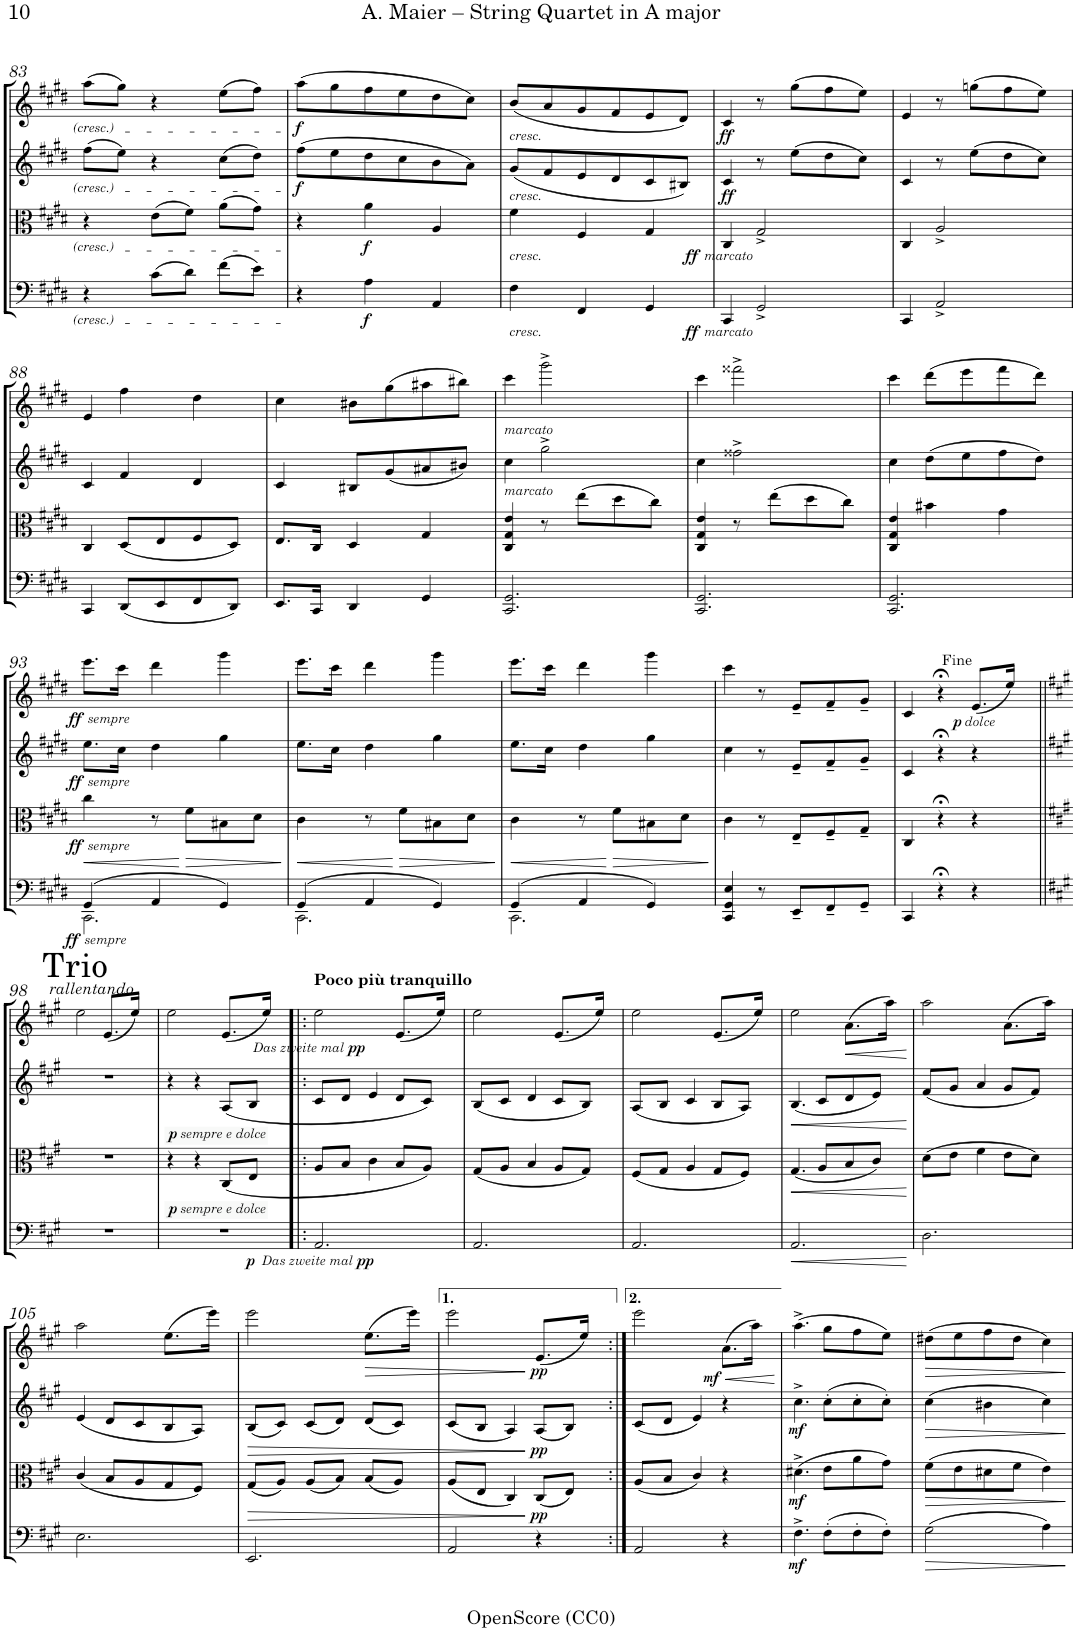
**kern	**dynam	**kern	**dynam	**kern	**dynam	**kern	**dynam
*part4	*part4	*part3	*part3	*part2	*part2	*part1	*part1
*staff4	*staff4	*staff3	*staff3	*staff2	*staff2	*staff1	*staff1
*I"Violoncello	*	*I"Viola	*	*I"Violin 2	*	*I"Violin 1	*
*I'Vc	*	*I'Vla	*	*I'Vln	*	*I'Vln	*
!!LO:PB:g=z
*clefF4	*	*clefC3	*	*clefG2	*	*clefG2	*
*k[f#c#g#d#]	*	*k[f#c#g#d#]	*	*k[f#c#g#d#]	*	*k[f#c#g#d#]	*
*M3/4	*	*M3/4	*	*M3/4	*	*M3/4	*
=83	=83	=83	=83	=83	=83	=83	=83
4r	.	4r	.	(8ff#\L	.	(8aa\L	.
.	.	.	.	8ee\J)	.	8gg#\J)	.
(8c#\L	.	(8e\L	.	4r	.	4r	.
8d#\J)	.	8f#\J)	.	.	.	.	.
(8f#\L	.	(8a\L	.	(8cc#\L	.	(8ee\L	.
8e\J)	.	8g#\J)	.	8dd#\J)	.	8ff#\J)	.
=84	=84	=84	=84	=84	=84	=84	=84
!	!	!	!	!	!LO:DY:b	!	!LO:DY:b
4r	.	4r	.	(8ff#\L	f	(8aa\L	f
.	.	.	.	8ee\	.	8gg#\	.
!	!LO:DY:b	!	!LO:DY:b	!	!	!	!
4A\	f	4a\	f	8dd#\	.	8ff#\	.
.	.	.	.	8cc#\	.	8ee\	.
4AA/	.	4A/	.	8b\	.	8dd#\	.
.	.	.	.	8a\J)	.	8cc#\J)	.
=85	=85	=85	=85	=85	=85	=85	=85
!	!	!	!	!	!	!LO:TX:b:i:t=cresc.	!
!	!	!	!	!LO:TX:b:i:t=cresc.	!	!	!
!	!	!LO:TX:b:i:t=cresc.	!	!	!	!	!
!LO:TX:b:i:t=cresc.	!	!	!	!	!	!	!
4F#\	.	4f#\	.	(8g#/L	.	(8b/L	.
.	.	.	.	8f#/	.	8a/	.
4FF#/	.	4F#/	.	8e/	.	8g#/	.
.	.	.	.	8d#/	.	8f#/	.
4GG#/	.	4G#/	.	8c#/	.	8e/	.
.	.	.	.	8B#X/J)	.	8d#/J)	.
=86	=86	=86	=86	=86	=86	=86	=86
!	!LO:DY:b	!	!	!	!	!	!
!	!LO:DY:n=1:b	!	!LO:DY:b	!	!	!	!
!	!	!	!LO:DY:n=1:b	!	!LO:DY:b	!	!LO:DY:b
4CC#/	ff other-dynamics	4C#/	ff other-dynamics	4c#/	ff	4c#/	ff
2GG#^/	.	2G#^/	.	8r	.	8r	.
.	.	.	.	(8ee\L	.	(8gg#\L	.
.	.	.	.	8dd#\	.	8ff#\	.
.	.	.	.	8cc#\J)	.	8ee\J)	.
=87	=87	=87	=87	=87	=87	=87	=87
4CC#/	.	4C#/	.	4c#/	.	4e/	.
2AA^/	.	2A^/	.	8r	.	8r	.
.	.	.	.	(8ee\L	.	(8ggn\L	.
.	.	.	.	8dd#\	.	8ff#\	.
.	.	.	.	8cc#\J)	.	8ee\J)	.
!!LO:LB:g=z
=88	=88	=88	=88	=88	=88	=88	=88
4CC#/	.	4C#/	.	4c#/	.	4e/	.
(8DD#/L	.	(8D#/L	.	4f#/	.	4ff#\	.
8EE/	.	8E/	.	.	.	.	.
8FF#/	.	8F#/	.	4d#/	.	4dd#\	.
8DD#/J)	.	8D#/J)	.	.	.	.	.
=89	=89	=89	=89	=89	=89	=89	=89
8.EE/L	.	8.E/L	.	4c#/	.	4cc#\	.
16CC#/Jk	.	16C#/Jk	.	.	.	.	.
4DD#/	.	4D#/	.	8B#X/L	.	8b#X\L	.
.	.	.	.	(8g#/	.	(8gg#\	.
4GG#/	.	4G#/	.	8a#X/	.	8aa#X\	.
.	.	.	.	8b#X/J)	.	8bb#X\J)	.
=90	=90	=90	=90	=90	=90	=90	=90
!	!	!	!	!	!	!LO:TX:b:i:t=marcato	!
!	!	!	!	!LO:TX:b:i:t=marcato	!	!	!
2.CC#/ 2.GG#/	.	4C#/ 4G#/ 4e/	.	4cc#\	.	4ccc#\	.
.	.	8r	.	2gg#^\	.	2ggg#^\	.
.	.	(8ee\L	.	.	.	.	.
.	.	8dd#\	.	.	.	.	.
.	.	8cc#\J)	.	.	.	.	.
=91	=91	=91	=91	=91	=91	=91	=91
2.CC#/ 2.GG#/	.	4C#/ 4G#/ 4e/	.	4cc#\	.	4ccc#\	.
.	.	8r	.	2ff##X^\	.	2fff##X^\	.
.	.	(8ee\L	.	.	.	.	.
.	.	8dd#\	.	.	.	.	.
.	.	8cc#\J)	.	.	.	.	.
=92	=92	=92	=92	=92	=92	=92	=92
2.CC#/ 2.GG#/	.	4C#/ 4G#/ 4e/	.	4cc#\	.	4ccc#\	.
.	.	4b#X\	.	(8dd#\L	.	(8ddd#\L	.
.	.	.	.	8ee\	.	8eee\	.
.	.	4g#\	.	8ff#\	.	8fff#\	.
.	.	.	.	8dd#\J)	.	8ddd#\J)	.
!!LO:LB:g=z
=93	=93	=93	=93	=93	=93	=93	=93
!	!LO:HP:b	!	!	!	!	!	!
*^	*	*	*	*	*	*	*
*	*^	*	*	*	*	*	*	*
!	!	!	!LO:DY:n=1:b	!	!	!	!	!	!
!	!	!	!LO:DY:n=2:b	!	!LO:DY:b	!	!	!	!
!	!	!	!	!	!LO:DY:n=1:b	!	!LO:DY:b	!	!
!	!	!	!	!	!	!	!LO:DY:n=1:b	!	!LO:DY:b
!	!	!	!	!	!	!	!	!	!LO:DY:n=1:b
(4GG#/	2.CC#\	4.ryy	< ff other-dynamics	4cc#\	ff other-dynamics	8.ee\L	ff other-dynamics	8.eee\L	ff other-dynamics
.	.	.	.	.	.	16cc#\Jk	.	16ccc#\Jk	.
4AA/	.	.	.	8r	.	4dd#\	.	4ddd#\	.
!	!	!	!LO:HP:n=1:b	!	!	!	!	!	!
.	.	4.ryy	[ >	8f#\L	.	.	.	.	.
4GG#/)	.	.	.	8B#X\	.	4gg#\	.	4ggg#\	.
.	.	.	.	8d#\J	.	.	.	.	.
=94	=94	=94	=94	=94	=94	=94	=94	=94	=94
!	!	!	!LO:HP:b	!	!	!	!	!	!
(4GG#/	2.CC#\	4.ryy	<	4c#\	.	8.ee\L	.	8.eee\L	.
.	.	.	.	.	.	16cc#\Jk	.	16ccc#\Jk	.
4AA/	.	.	.	8r	.	4dd#\	.	4ddd#\	.
!	!	!	!LO:HP:n=1:b	!	!	!	!	!	!
.	.	4.ryy	[ >	8f#\L	.	.	.	.	.
4GG#/)	.	.	.	8B#X\	.	4gg#\	.	4ggg#\	.
.	.	.	.	8d#\J	.	.	.	.	.
*v	*v	*v	*	*	*	*	*	*	*
.	]	.	.	.	.	.	.
=95	=95	=95	=95	=95	=95	=95	=95
!	!LO:HP:b	!	!	!	!	!	!
*^	*	*	*	*	*	*	*
*	*^	*	*	*	*	*	*	*
(4GG#/	2.CC#\	4.ryy	<	4c#\	.	8.ee\L	.	8.eee\L	.
.	.	.	.	.	.	16cc#\Jk	.	16ccc#\Jk	.
4AA/	.	.	.	8r	.	4dd#\	.	4ddd#\	.
.	.	4.ryy	[	8f#\L	.	.	.	.	.
4GG#/)	.	.	.	8B#X\	.	4gg#\	.	4ggg#\	.
.	.	.	.	8d#\J	.	.	.	.	.
*v	*v	*v	*	*	*	*	*	*	*
.	]	.	.	.	.	.	.
=96	=96	=96	=96	=96	=96	=96	=96
4CC#/ 4GG#/ 4E/	.	4c#\	.	4cc#\	.	4ccc#\	.
8r	.	8r	.	8r	.	8r	.
8EE~/L	.	8E~/L	.	8e~/L	.	8e~/L	.
8FF#~/	.	8F#~/	.	8f#~/	.	8f#~/	.
8GG#~/J	.	8G#~/J	.	8g#~/J	.	8g#~/J	.
=97	=97	=97	=97	=97	=97	=97	=97
4CC#/	.	4C#/	.	4c#/	.	4c#/	.
4r;<	.	4r;<	.	4r;<	.	4r;<	.
=97X2-	=97X2-	=97X2-	=97X2-	=97X2-	=97X2-	=97X2-	=97X2-
!	!	!	!	!	!	!	!LO:DY:b
!	!	!	!	!	!	!	!LO:DY:n=1:b
4r	.	4r	.	4r	.	(8.e/L	p other-dynamics
.	.	.	.	.	.	16ee/Jk)	.
!!LO:LB:g=z
=98||	=98||	=98||	=98||	=98||	=98||	=98||	=98||
*k[f#c#g#]	*	*k[f#c#g#]	*	*k[f#c#g#]	*	*k[f#c#g#]	*
!	!	!	!	!	!	!LO:TX:a:i:t=rallentando	!
!	!	!	!	!	!	!LO:TX:a:t=Trio	!
2.r	.	2.r	.	2.r	.	2ee\	.
.	.	.	.	.	.	(8.e/L	.
.	.	.	.	.	.	16ee/Jk)	.
=99	=99	=99	=99	=99	=99	=99	=99
2.r	.	4r	.	4r	.	2ee\	.
.	.	4r	.	4r	.	.	.
!	!	!	!LO:DY:b	!	!	!	!
!	!	!	!LO:DY:n=1:b	!	!LO:DY:b	!	!
!	!	!	!	!	!LO:DY:n=1:b	!	!
.	.	(<8C#/L	p other-dynamics	(<8A/L	p other-dynamics	(8.e/L	.
.	.	8E/J	.	8B/J	.	.	.
.	.	.	.	.	.	16ee/Jk)	.
=100!|:	=100!|:	=100!|:	=100!|:	=100!|:	=100!|:	=100!|:	=100!|:
!	!	!	!	!	!	!LO:TX:a:B:t=Poco più tranquillo	!
!	!LO:DY:b	!	!	!	!	!	!
!	!LO:DY:n=1:b	!	!	!	!	!	!
!	!LO:DY:n=2:b	!	!	!	!	!	!LO:DY:b
!	!	!	!	!	!	!	!LO:DY:n=1:b
2.AA/	p other-dynamics pp	8A/L	.	8c#/L	.	2ee\	other-dynamics pp
.	.	8B/J	.	8d/J	.	.	.
.	.	4c#\	.	4e/	.	.	.
.	.	8B/L	.	8d/L	.	(8.e/L	.
.	.	8A/J)	.	8c#/J)	.	.	.
.	.	.	.	.	.	16ee/Jk)	.
=101	=101	=101	=101	=101	=101	=101	=101
2.AA/	.	(8G#/L	.	(8B/L	.	2ee\	.
.	.	8A/J	.	8c#/J	.	.	.
.	.	4B/	.	4d/	.	.	.
.	.	8A/L	.	8c#/L	.	(8.e/L	.
.	.	8G#/J)	.	8B/J)	.	.	.
.	.	.	.	.	.	16ee/Jk)	.
=102	=102	=102	=102	=102	=102	=102	=102
2.AA/	.	(8F#/L	.	(8A/L	.	2ee\	.
.	.	8G#/J	.	8B/J	.	.	.
.	.	4A/	.	4c#/	.	.	.
.	.	8G#/L	.	8B/L	.	(8.e/L	.
.	.	8F#/J)	.	8A/J)	.	.	.
.	.	.	.	.	.	16ee/Jk)	.
=103	=103	=103	=103	=103	=103	=103	=103
!	!LO:HP:b	!	!LO:HP:b	!	!LO:HP:b	!	!
2.AA/	<	(4.G#/	<	(4.B/	<	2ee\	.
.	.	8A/L	.	8c#/L	.	.	.
!	!	!	!	!	!	!	!LO:HP:b
.	.	8B/	.	8d/	.	(8.a\L	<
.	.	8c#/J)	.	8e/J)	.	.	.
.	.	.	.	.	.	16aa\Jk)	.
.	[	.	[	.	[	.	[
=104	=104	=104	=104	=104	=104	=104	=104
2.D\	.	(8d\L	.	(8f#/L	.	2aa\	.
.	.	8e\J	.	8g#/J	.	.	.
.	.	4f#\	.	4a/	.	.	.
.	.	8e\L	.	8g#/L	.	(8.a\L	.
.	.	8d\J)	.	8f#/J)	.	.	.
.	.	.	.	.	.	16aa\Jk)	.
!!LO:LB:g=z
=105	=105	=105	=105	=105	=105	=105	=105
2.E\	.	(4c#/	.	(4e/	.	2aa\	.
.	.	8B/L	.	8d/L	.	.	.
.	.	8A/	.	8c#/	.	.	.
.	.	8G#/	.	8B/	.	(8.ee\L	.
.	.	8F#/J)	.	8A/J)	.	.	.
.	.	.	.	.	.	16eee\Jk)	.
=106	=106	=106	=106	=106	=106	=106	=106
!	!	!	!LO:HP:b	!	!LO:HP:b	!	!
2.EE/	.	(8G#/L	>	(8B/L	>	2eee\	.
.	.	8A/J)	.	8c#/J)	.	.	.
.	.	(8A/L	.	(8c#/L	.	.	.
.	.	8B/J)	.	8d/J)	.	.	.
!	!	!	!	!	!	!	!LO:HP:b
.	.	(8B/L	.	(8d/L	.	(8.ee\L	>
.	.	8A/J)	.	8c#/J)	.	.	.
.	.	.	.	.	.	16eee\Jk)	.
=106X3	=106X3	=106X3	=106X3	=106X3	=106X3	=106X3	=106X3
2AA/	.	(8A/L	.	(8c#/L	.	2eee\	.
.	.	8E/J	.	8B/J	.	.	.
.	.	4C#/)	.	4A/)	.	.	.
!	!	!	!LO:DY:n=1:b	!	!LO:DY:n=1:b	!	!LO:DY:n=1:b
4r	.	(8C#/L	] pp	(8A/L	] pp	(8.e/L	] pp
.	.	8E/J)	.	8B/J)	.	.	.
.	.	.	.	.	.	16ee/Jk)	.
=107:|!	=107:|!	=107:|!	=107:|!	=107:|!	=107:|!	=107:|!	=107:|!
2AA/	.	(8A/L	.	(8c#/L	.	2eee\	.
.	.	8B/J	.	8d/J	.	.	.
.	.	4c#/)	.	4e/)	.	.	.
!	!	!	!	!	!	!	!LO:HP:b
!	!	!	!	!	!	!	!LO:DY:n=1:b
4r	.	4r	.	4r	.	(8.a\L	< mf
.	.	.	.	.	.	16aa\Jk)	.
.	.	.	.	.	.	.	[
=108	=108	=108	=108	=108	=108	=108	=108
!	!LO:DY:b	!	!LO:DY:b	!	!LO:DY:b	!	!
4.F#^\	mf	(4.d#X^\	mf	4.cc#^\	mf	(4.aa^\	.
(8F#'\L	.	8e\L	.	(8cc#'\L	.	8gg#\L	.
8F#'\	.	8a\	.	8cc#'\	.	8ff#\	.
8F#'\J)	.	8g#\J)	.	8cc#'\J)	.	8ee\J)	.
=109	=109	=109	=109	=109	=109	=109	=109
!	!LO:HP:b	!	!LO:HP:b	!	!LO:HP:b	!	!LO:HP:b
(2G#\	>	(8f#\L	>	(4cc#\	>	(8dd#X\L	>
.	.	8e\	.	.	.	8ee\	.
.	.	8d#X\	.	4b#X\	.	8ff#\	.
.	.	8f#\J	.	.	.	8dd#\J	.
4A\)	.	4e\)	.	4cc#\)	.	4cc#\)	.
.	]	.	]	.	]	.	]
=	=	=	=	=	=	=	=
*-	*-	*-	*-	*-	*-	*-	*-
